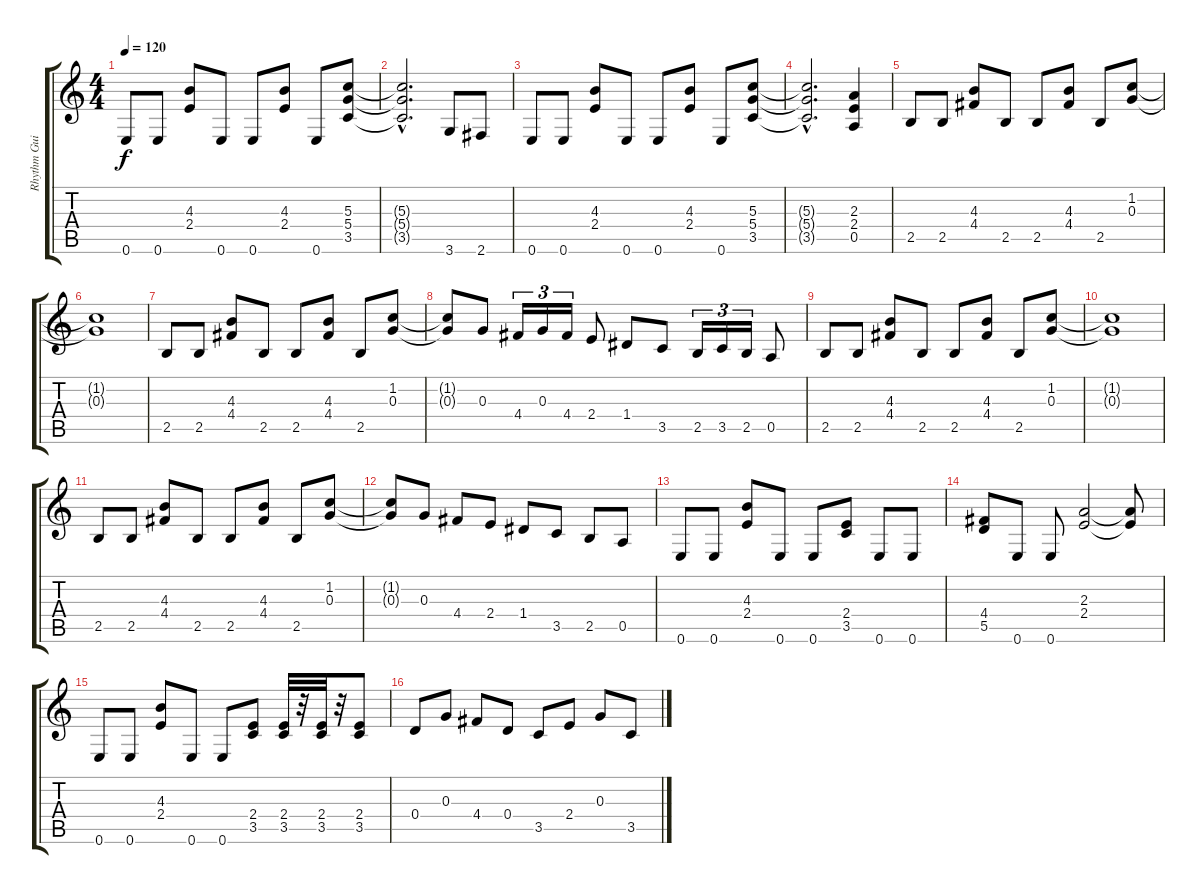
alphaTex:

\track ("Rhythm Guitar" "Rhythm Gui") {instrument distortionguitar}
\staff {score tabs}
\tuning (E4 B3 G3 D3 A2 E2) {hide}
\ts (4 4)
\tempo 120
\clef g2
\ks c
0.6.8{dy f} 0.6.8 (4.3 2.4).8 0.6.8 0.6.8 (4.3 2.4).8 0.6.8 (5.3 5.4 3.5).8 |
(5.3{hac t} 5.4{hac t} 3.5{hac t}).2{d} 3.6.8 2.6.8 |
0.6.8 0.6.8 (4.3 2.4).8 0.6.8 0.6.8 (4.3 2.4).8 0.6.8 (5.3 5.4 3.5).8 |
(5.3{hac t} 5.4{hac t} 3.5{hac t}).2{d} (2.3 2.4 0.5).4 |
2.5.8 2.5.8 (4.3 4.4).8 2.5.8 2.5.8 (4.3 4.4).8 2.5.8 (1.2 0.3).8 |
(1.2{t} 0.3{t}).1 |
2.5.8 2.5.8 (4.3 4.4).8 2.5.8 2.5.8 (4.3 4.4).8 2.5.8 (1.2 0.3).8 |
(1.2{t} 0.3{t}).8 0.3.8 4.4.16{tu (3 2)} 0.3.16{tu (3 2)} 4.4.16{tu (3 2)} 2.4.8 1.4.8 3.5.8 2.5.16{tu (3 2)} 3.5.16{tu (3 2)} 2.5.16{tu (3 2)} 0.5.8 |
2.5.8 2.5.8 (4.3 4.4).8 2.5.8 2.5.8 (4.3 4.4).8 2.5.8 (1.2 0.3).8 |
(1.2{t} 0.3{t}).1 |
2.5.8 2.5.8 (4.3 4.4).8 2.5.8 2.5.8 (4.3 4.4).8 2.5.8 (1.2 0.3).8 |
(1.2{t} 0.3{t}).8 0.3.8 4.4.8 2.4.8 1.4.8 3.5.8 2.5.8 0.5.8 |
0.6.8 0.6.8 (4.3 2.4).8 0.6.8 0.6.8 (2.4 3.5).8 0.6.8 0.6.8 |
(4.4 5.5).8 0.6.8 0.6.8 (2.3 2.4).2 (2.3{t} 2.4{t}).8 |
0.6.8 0.6.8 (4.3 2.4).8 0.6.8 0.6.8 (2.4 3.5).8 (2.4 3.5).32 r.32 (2.4 3.5).32 r.32 (2.4 3.5).8 |
0.4.8 0.3.8 4.4.8 0.4.8 3.5.8 2.4.8 0.3.8 3.5.8
